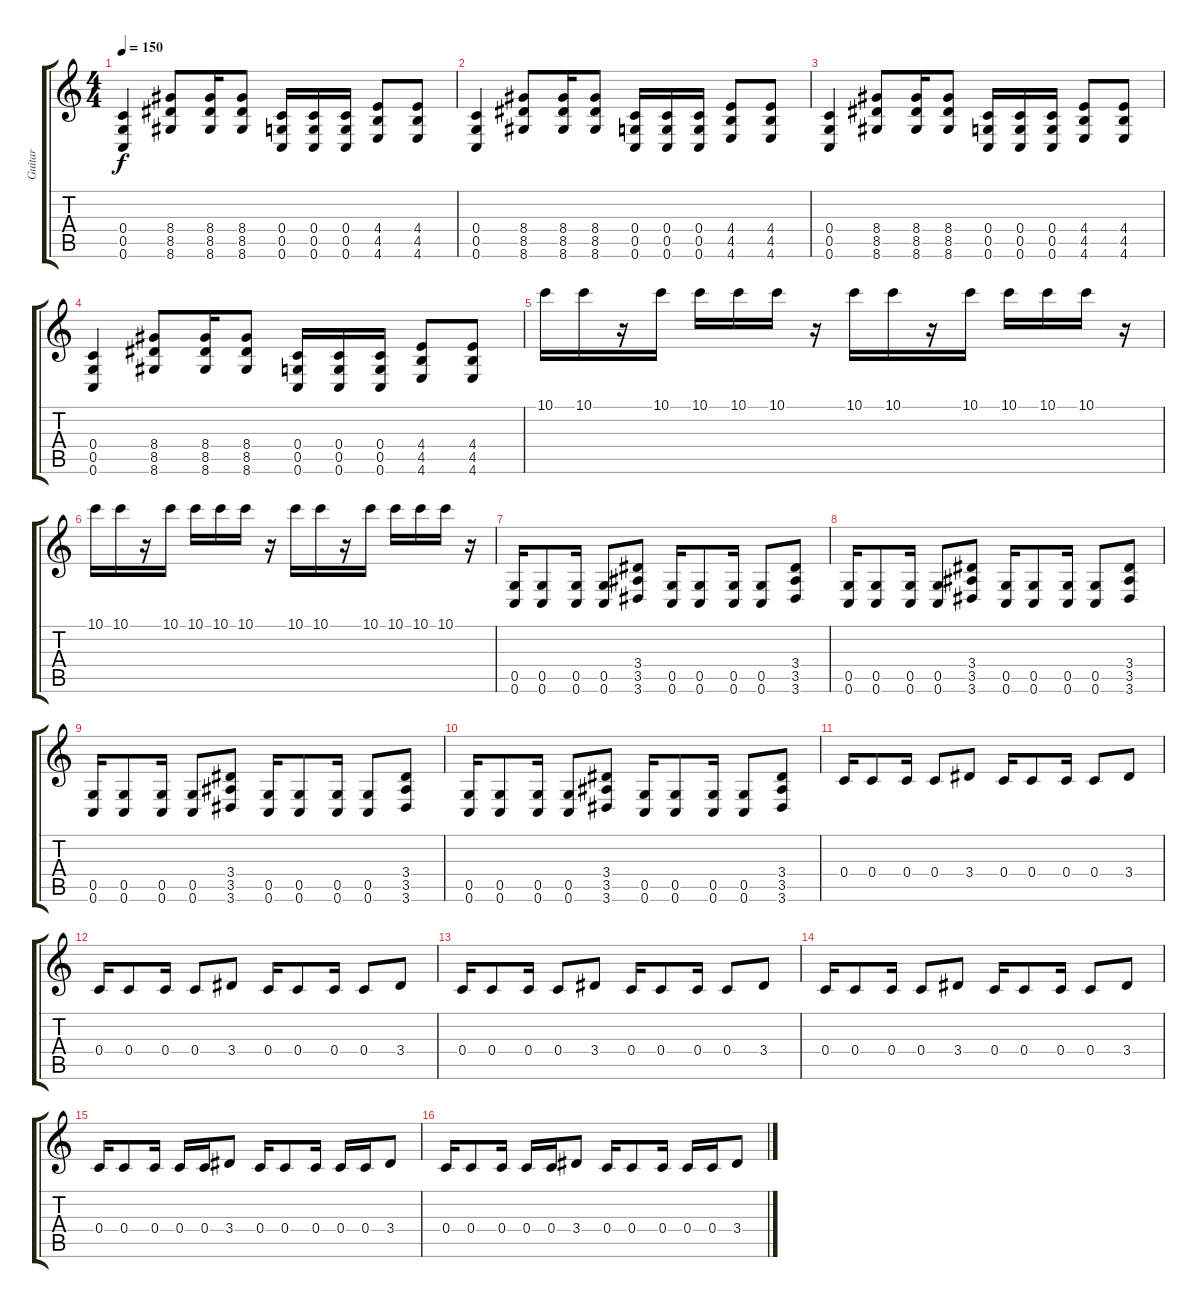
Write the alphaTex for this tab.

\track ("Guitar" "Guitar") {instrument distortionguitar}
\staff {score tabs}
\tuning (D4 A3 F3 C3 G2 C2) {hide}
\ts (4 4)
\tempo 150
\clef g2
\ks c
(0.4 0.5 0.6).4{dy f} (8.4 8.5 8.6).8 (8.4 8.5 8.6).16 (8.4 8.5 8.6).8 (0.4 0.5 0.6).16 (0.4 0.5 0.6).16 (0.4 0.5 0.6).16 (4.4 4.5 4.6).8 (4.4 4.5 4.6).8 |
(0.4 0.5 0.6).4 (8.4 8.5 8.6).8 (8.4 8.5 8.6).16 (8.4 8.5 8.6).8 (0.4 0.5 0.6).16 (0.4 0.5 0.6).16 (0.4 0.5 0.6).16 (4.4 4.5 4.6).8 (4.4 4.5 4.6).8 |
(0.4 0.5 0.6).4 (8.4 8.5 8.6).8 (8.4 8.5 8.6).16 (8.4 8.5 8.6).8 (0.4 0.5 0.6).16 (0.4 0.5 0.6).16 (0.4 0.5 0.6).16 (4.4 4.5 4.6).8 (4.4 4.5 4.6).8 |
(0.4 0.5 0.6).4 (8.4 8.5 8.6).8 (8.4 8.5 8.6).16 (8.4 8.5 8.6).8 (0.4 0.5 0.6).16 (0.4 0.5 0.6).16 (0.4 0.5 0.6).16 (4.4 4.5 4.6).8 (4.4 4.5 4.6).8 |
10.1.16 10.1.16 r.16 10.1.16 10.1.16 10.1.16 10.1.16 r.16 10.1.16 10.1.16 r.16 10.1.16 10.1.16 10.1.16 10.1.16 r.16 |
10.1.16 10.1.16 r.16 10.1.16 10.1.16 10.1.16 10.1.16 r.16 10.1.16 10.1.16 r.16 10.1.16 10.1.16 10.1.16 10.1.16 r.16 |
(0.5 0.6).16 (0.5 0.6).8 (0.5 0.6).16 (0.5 0.6).8 (3.4 3.5 3.6).8 (0.5 0.6).16 (0.5 0.6).8 (0.5 0.6).16 (0.5 0.6).8 (3.4 3.5 3.6).8 |
(0.5 0.6).16 (0.5 0.6).8 (0.5 0.6).16 (0.5 0.6).8 (3.4 3.5 3.6).8 (0.5 0.6).16 (0.5 0.6).8 (0.5 0.6).16 (0.5 0.6).8 (3.4 3.5 3.6).8 |
(0.5 0.6).16 (0.5 0.6).8 (0.5 0.6).16 (0.5 0.6).8 (3.4 3.5 3.6).8 (0.5 0.6).16 (0.5 0.6).8 (0.5 0.6).16 (0.5 0.6).8 (3.4 3.5 3.6).8 |
(0.5 0.6).16 (0.5 0.6).8 (0.5 0.6).16 (0.5 0.6).8 (3.4 3.5 3.6).8 (0.5 0.6).16 (0.5 0.6).8 (0.5 0.6).16 (0.5 0.6).8 (3.4 3.5 3.6).8 |
0.4.16 0.4.8 0.4.16 0.4.8 3.4.8 0.4.16 0.4.8 0.4.16 0.4.8 3.4.8 |
0.4.16 0.4.8 0.4.16 0.4.8 3.4.8 0.4.16 0.4.8 0.4.16 0.4.8 3.4.8 |
0.4.16 0.4.8 0.4.16 0.4.8 3.4.8 0.4.16 0.4.8 0.4.16 0.4.8 3.4.8 |
0.4.16 0.4.8 0.4.16 0.4.8 3.4.8 0.4.16 0.4.8 0.4.16 0.4.8 3.4.8 |
0.4.16 0.4.8 0.4.16 0.4.16 0.4.16 3.4.8 0.4.16 0.4.8 0.4.16 0.4.16 0.4.16 3.4.8 |
0.4.16 0.4.8 0.4.16 0.4.16 0.4.16 3.4.8 0.4.16 0.4.8 0.4.16 0.4.16 0.4.16 3.4.8
